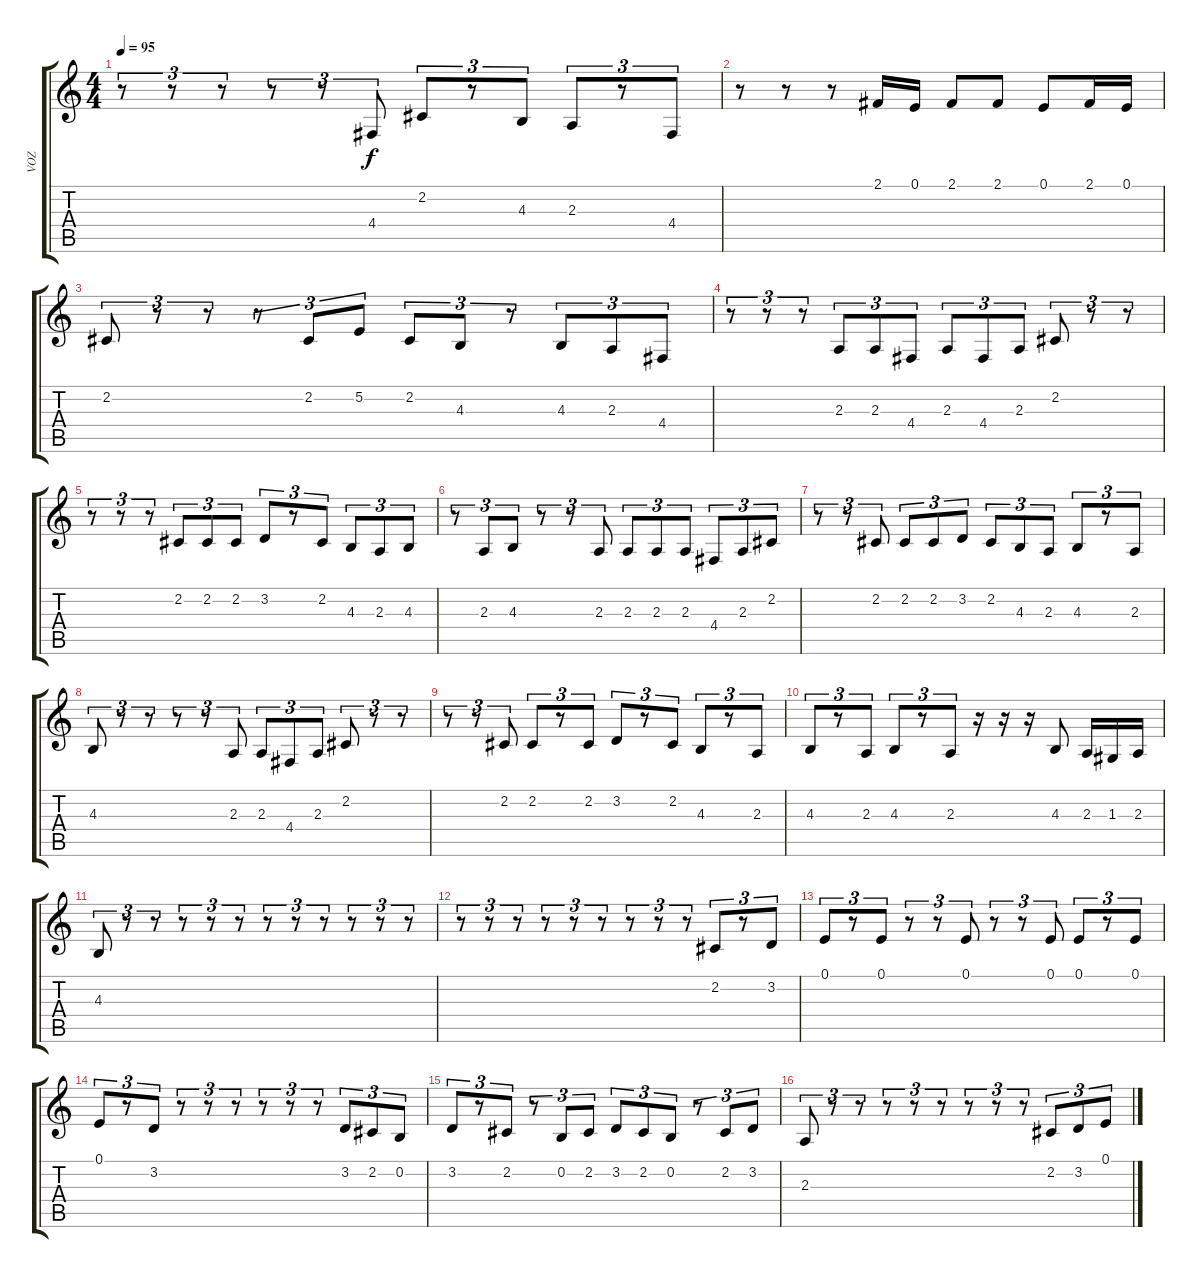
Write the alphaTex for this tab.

\track ("VOZ" "VOZ") {instrument harpsichord}
\staff {score tabs}
\tuning (E4 B3 G3 D3 A2 E2) {hide}
\ts (4 4)
\tempo 95
\clef g2
\ks c
r.8{tu (3 2) dy f} r.8{tu (3 2)} r.8{tu (3 2)} r.8{tu (3 2)} r.8{tu (3 2)} 4.4.8{tu (3 2)} 2.2.8{tu (3 2)} r.8{tu (3 2)} 4.3.8{tu (3 2)} 2.3.8{tu (3 2)} r.8{tu (3 2)} 4.4.8{tu (3 2)} |
r.8 r.8 r.8 2.1.16 0.1.16 2.1.8 2.1.8 0.1.8 2.1.16 0.1.16 |
2.2.8{tu (3 2)} r.8{tu (3 2)} r.8{tu (3 2)} r.8{tu (3 2)} 2.2.8{tu (3 2)} 5.2.8{tu (3 2)} 2.2.8{tu (3 2)} 4.3.8{tu (3 2)} r.8{tu (3 2)} 4.3.8{tu (3 2)} 2.3.8{tu (3 2)} 4.4.8{tu (3 2)} |
r.8{tu (3 2)} r.8{tu (3 2)} r.8{tu (3 2)} 2.3.8{tu (3 2)} 2.3.8{tu (3 2)} 4.4.8{tu (3 2)} 2.3.8{tu (3 2)} 4.4.8{tu (3 2)} 2.3.8{tu (3 2)} 2.2.8{tu (3 2)} r.8{tu (3 2)} r.8{tu (3 2)} |
r.8{tu (3 2)} r.8{tu (3 2)} r.8{tu (3 2)} 2.2.8{tu (3 2)} 2.2.8{tu (3 2)} 2.2.8{tu (3 2)} 3.2.8{tu (3 2)} r.8{tu (3 2)} 2.2.8{tu (3 2)} 4.3.8{tu (3 2)} 2.3.8{tu (3 2)} 4.3.8{tu (3 2)} |
r.8{tu (3 2)} 2.3.8{tu (3 2)} 4.3.8{tu (3 2)} r.8{tu (3 2)} r.8{tu (3 2)} 2.3.8{tu (3 2)} 2.3.8{tu (3 2)} 2.3.8{tu (3 2)} 2.3.8{tu (3 2)} 4.4.8{tu (3 2)} 2.3.8{tu (3 2)} 2.2.8{tu (3 2)} |
r.8{tu (3 2)} r.8{tu (3 2)} 2.2.8{tu (3 2)} 2.2.8{tu (3 2)} 2.2.8{tu (3 2)} 3.2.8{tu (3 2)} 2.2.8{tu (3 2)} 4.3.8{tu (3 2)} 2.3.8{tu (3 2)} 4.3.8{tu (3 2)} r.8{tu (3 2)} 2.3.8{tu (3 2)} |
4.3.8{tu (3 2)} r.8{tu (3 2)} r.8{tu (3 2)} r.8{tu (3 2)} r.8{tu (3 2)} 2.3.8{tu (3 2)} 2.3.8{tu (3 2)} 4.4.8{tu (3 2)} 2.3.8{tu (3 2)} 2.2.8{tu (3 2)} r.8{tu (3 2)} r.8{tu (3 2)} |
r.8{tu (3 2)} r.8{tu (3 2)} 2.2.8{tu (3 2)} 2.2.8{tu (3 2)} r.8{tu (3 2)} 2.2.8{tu (3 2)} 3.2.8{tu (3 2)} r.8{tu (3 2)} 2.2.8{tu (3 2)} 4.3.8{tu (3 2)} r.8{tu (3 2)} 2.3.8{tu (3 2)} |
4.3.8{tu (3 2)} r.8{tu (3 2)} 2.3.8{tu (3 2)} 4.3.8{tu (3 2)} r.8{tu (3 2)} 2.3.8{tu (3 2)} r.16 r.16 r.16 4.3.8 2.3.16 1.3.16 2.3.16 |
4.3.8{tu (3 2)} r.8{tu (3 2)} r.8{tu (3 2)} r.8{tu (3 2)} r.8{tu (3 2)} r.8{tu (3 2)} r.8{tu (3 2)} r.8{tu (3 2)} r.8{tu (3 2)} r.8{tu (3 2)} r.8{tu (3 2)} r.8{tu (3 2)} |
r.8{tu (3 2)} r.8{tu (3 2)} r.8{tu (3 2)} r.8{tu (3 2)} r.8{tu (3 2)} r.8{tu (3 2)} r.8{tu (3 2)} r.8{tu (3 2)} r.8{tu (3 2)} 2.2.8{tu (3 2)} r.8{tu (3 2)} 3.2.8{tu (3 2)} |
0.1.8{tu (3 2)} r.8{tu (3 2)} 0.1.8{tu (3 2)} r.8{tu (3 2)} r.8{tu (3 2)} 0.1.8{tu (3 2)} r.8{tu (3 2)} r.8{tu (3 2)} 0.1.8{tu (3 2)} 0.1.8{tu (3 2)} r.8{tu (3 2)} 0.1.8{tu (3 2)} |
0.1.8{tu (3 2)} r.8{tu (3 2)} 3.2.8{tu (3 2)} r.8{tu (3 2)} r.8{tu (3 2)} r.8{tu (3 2)} r.8{tu (3 2)} r.8{tu (3 2)} r.8{tu (3 2)} 3.2.8{tu (3 2)} 2.2.8{tu (3 2)} 0.2.8{tu (3 2)} |
3.2.8{tu (3 2)} r.8{tu (3 2)} 2.2.8{tu (3 2)} r.8{tu (3 2)} 0.2.8{tu (3 2)} 2.2.8{tu (3 2)} 3.2.8{tu (3 2)} 2.2.8{tu (3 2)} 0.2.8{tu (3 2)} r.8{tu (3 2)} 2.2.8{tu (3 2)} 3.2.8{tu (3 2)} |
2.3.8{tu (3 2)} r.8{tu (3 2)} r.8{tu (3 2)} r.8{tu (3 2)} r.8{tu (3 2)} r.8{tu (3 2)} r.8{tu (3 2)} r.8{tu (3 2)} r.8{tu (3 2)} 2.2.8{tu (3 2)} 3.2.8{tu (3 2)} 0.1.8{tu (3 2)}
